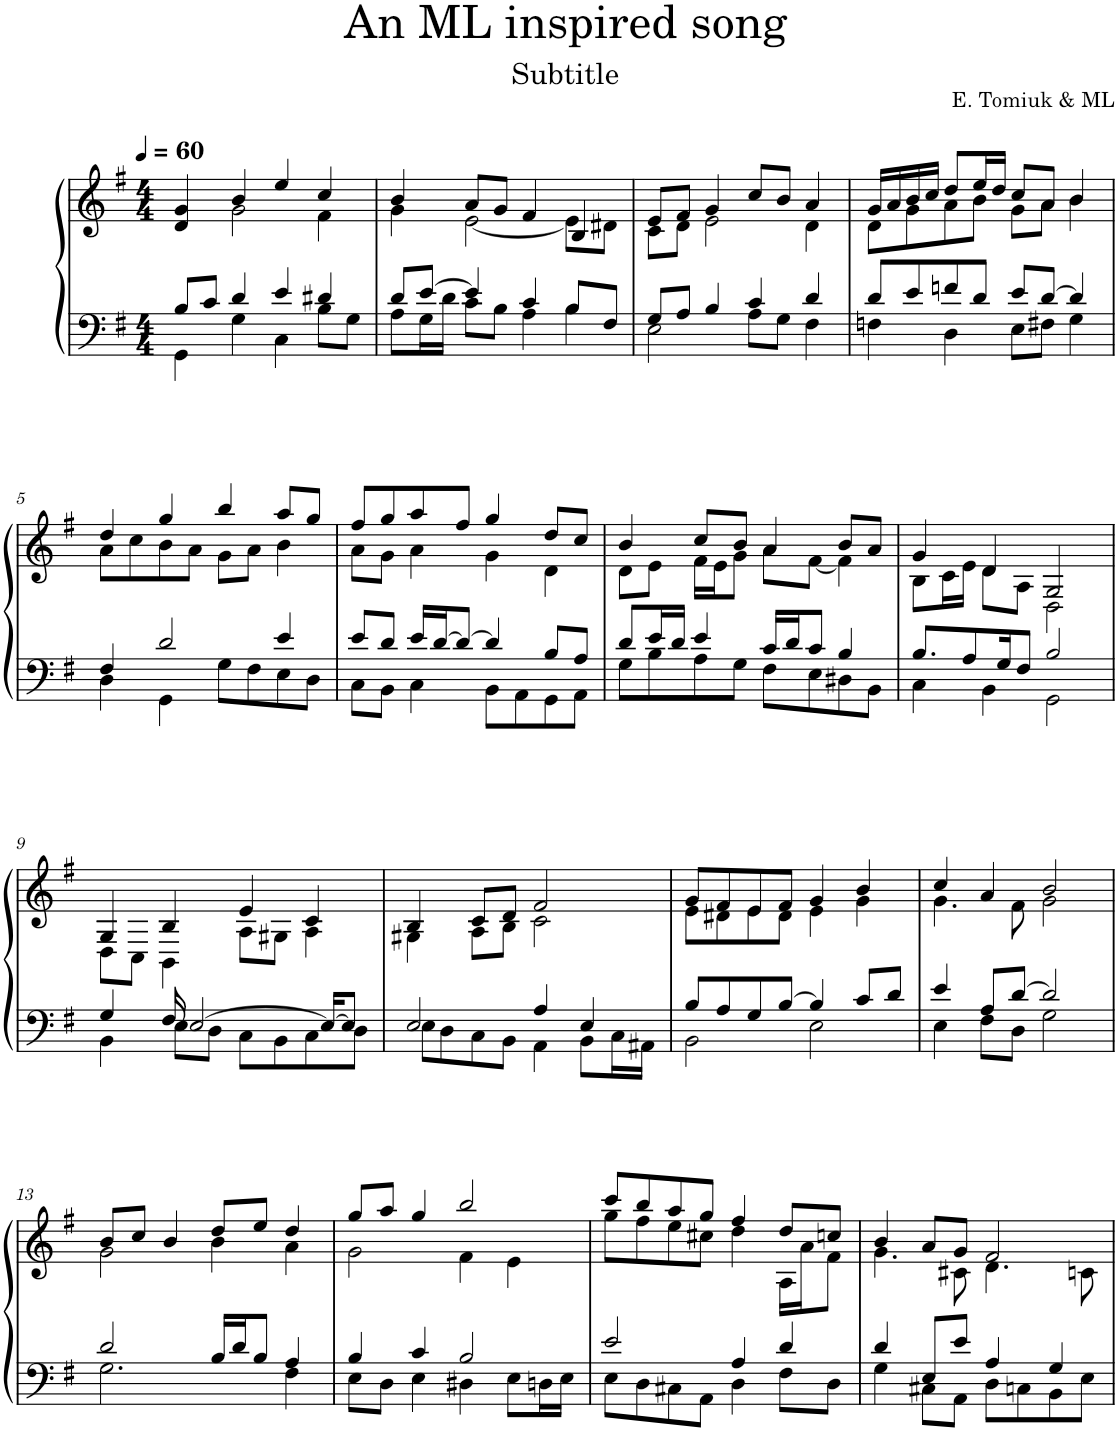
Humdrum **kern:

**kern	**kern
*part1	*part1
*staff2	*staff1
*I"Grand Piano	*
*I'Pno.	*
*clefF4	*clefG2
*k[f#]	*k[f#]
*M4/4	*M4/4
*MM60	*MM60
=1	=1
*^	*^
8B/L	4GG\	4d/ 4g/	4ryy
8c/J	.	.	.
4d/	4G\	4b/	2g\
4e/	4C\	4ee/	.
4d#X/	8B\L	4cc/	4f#\
.	8G\J	.	.
=2	=2	=2	=2
8d/L	8A\L	4b/	4g\
[8e/J	16G\L	.	.
.	16d\JJ	.	.
4e/]	8c\L	8a/L	[2e\
.	8B\J	8g/J	.
4c/	4A\	4f#/	.
8B/L	4B\	4B/	8e\L]
8F#/J	.	.	8d#X\J
=3	=3	=3	=3
8G/L	2E\	8e/L	8c\L
8A/J	.	8f#/J	8d\J
4B/	.	4g/	2e\
4c/	8A\L	8cc/L	.
.	8G\J	8b/J	.
4d/	4F#\	4a/	4d\
=4	=4	=4	=4
8d/L	4Fn\	16g/LL	8d\L
.	.	16a/	.
8e/	.	16b/	8g\
.	.	16cc/JJ	.
8fn/	4D\	8dd/L	8a\
8d/J	.	16ee/L	8b\J
.	.	16dd/JJ	.
8e/L	8E\L	8cc/L	8g\L
[8d/J	8F#X\J	8a/J	8a\J
4d/]	4G\	4b/	4b\
!!LO:LB:g=z	!!
=5	=5	=5	=5
4F#/	4D\	4dd/	8a\L
.	.	.	8cc\
2d/	4GG\	4gg/	8b\
.	.	.	8a\J
.	8G\L	4bb/	8g\L
.	8F#\	.	8a\J
4e/	8E\	8aa/L	4b\
.	8D\J	8gg/J	.
=6	=6	=6	=6
8e/L	8C\L	8ff#/L	8a\L
8d/J	8BB\J	8gg/	8g\J
16e/LL	4C\	8aa/	4a\
[16d/J	.	.	.
8d/J_	.	8ff#/J	.
4d/]	8BB\L	4gg/	4g\
.	8AA\	.	.
8B/L	8GG\	8dd/L	4d\
8A/J	8AA\J	8cc/J	.
=7	=7	=7	=7
8d/L	8G\L	4b/	8d\L
16e/L	8B\	.	8e\J
16d/JJ	.	.	.
4e/	8A\	8cc/L	16f#\LL
.	.	.	16e\J
.	8G\J	8b/J	8g\J
16c/LL	8F#\L	4a/	8a\L
16d/J	.	.	.
8c/J	8E\	.	[8f#\J
4B/	8D#X\	8b/L	4f#\]
.	8BB\J	8a/J	.
=8	=8	=8	=8
8.B/L	4C\	4g/	8B\L
.	.	.	16c\L
8A/	.	.	16e\JJ
.	4BB\	4d/	8d\L
16G/K	.	.	.
8F#/J	.	.	8A\J
2B/	2GG\	2G/	2D\
!!LO:LB:g=z	!!
=9	=9	=9	=9
4G/	4BB\	4G/	8D\L
.	.	.	8C\J
16F#/	8E\L	4B/	4BB\
[2E/	.	.	.
.	8D\J	.	.
.	8C\L	4e/	8A\L
.	8BB\	.	8G#X\J
.	8C\	4c/	4A\
16E/KL_	.	.	.
8E/J]	8D\J	.	.
=10	=10	=10	=10
2E/	8E\L	4B/	4G#X\
.	8D\	.	.
.	8C\	8c/L	8A\L
.	8BB\J	8d/J	8B\J
4A/	4AA\	2f#/	2c\
4E/	8BB\L	.	.
.	16C\L	.	.
.	16AA#X\JJ	.	.
=11	=11	=11	=11
8B/L	2BB\	8g/L	8e\L
8A/	.	8f#/	8d#X\
8G/	.	8e/	8e\
[8B/J	.	8f#/J	8d#\J
4B/]	2E\	4g/	4e\
8c/L	.	4b/	4g\
8d/J	.	.	.
=12	=12	=12	=12
4e/	4E\	4cc/	4.g\
8A/L	8F#\L	4a/	.
[8d/J	8D\J	.	8f#\
2d/]	2G\	2b/	2g\
!!LO:LB:g=z	!!
=13	=13	=13	=13
2d/	2.G\	8b/L	2g\
.	.	8cc/J	.
.	.	4b/	.
16B/LL	.	8dd/L	4b\
16d/J	.	.	.
8B/J	.	8ee/J	.
4A/	4F#\	4dd/	4a\
=14	=14	=14	=14
4B/	8E\L	8gg/L	2g\
.	8D\J	8aa/J	.
4c/	4E\	4gg/	.
2B/	4D#X\	2bb/	4f#\
.	8E\L	.	4e\
.	16Dn\L	.	.
.	16E\JJ	.	.
=15	=15	=15	=15
2e/	8E\L	8ccc/L	8gg\L
.	8D\	8bb/	8ff#\
.	8C#X\	8aa/	8ee\
.	8AA\J	8gg/J	8cc#X\J
4A/	4D\	4ff#/	4dd\
4d/	8F#\L	8dd/L	16A\LL
.	.	.	16a\J
.	8D\J	8ccn/J	8f#\J
=16	=16	=16	=16
4d/	4G\	4b/	4.g\
8E/L	8C#X\L	8a/L	.
8e/J	8AA\J	8g/J	8c#X\
4A/	8D\L	2f#/	4.d\
.	8Cn\	.	.
4G/	8BB\	.	.
.	8E\J	.	8cn\
*v	*v	*	*
*	*v	*v
=	=
*-	*-
